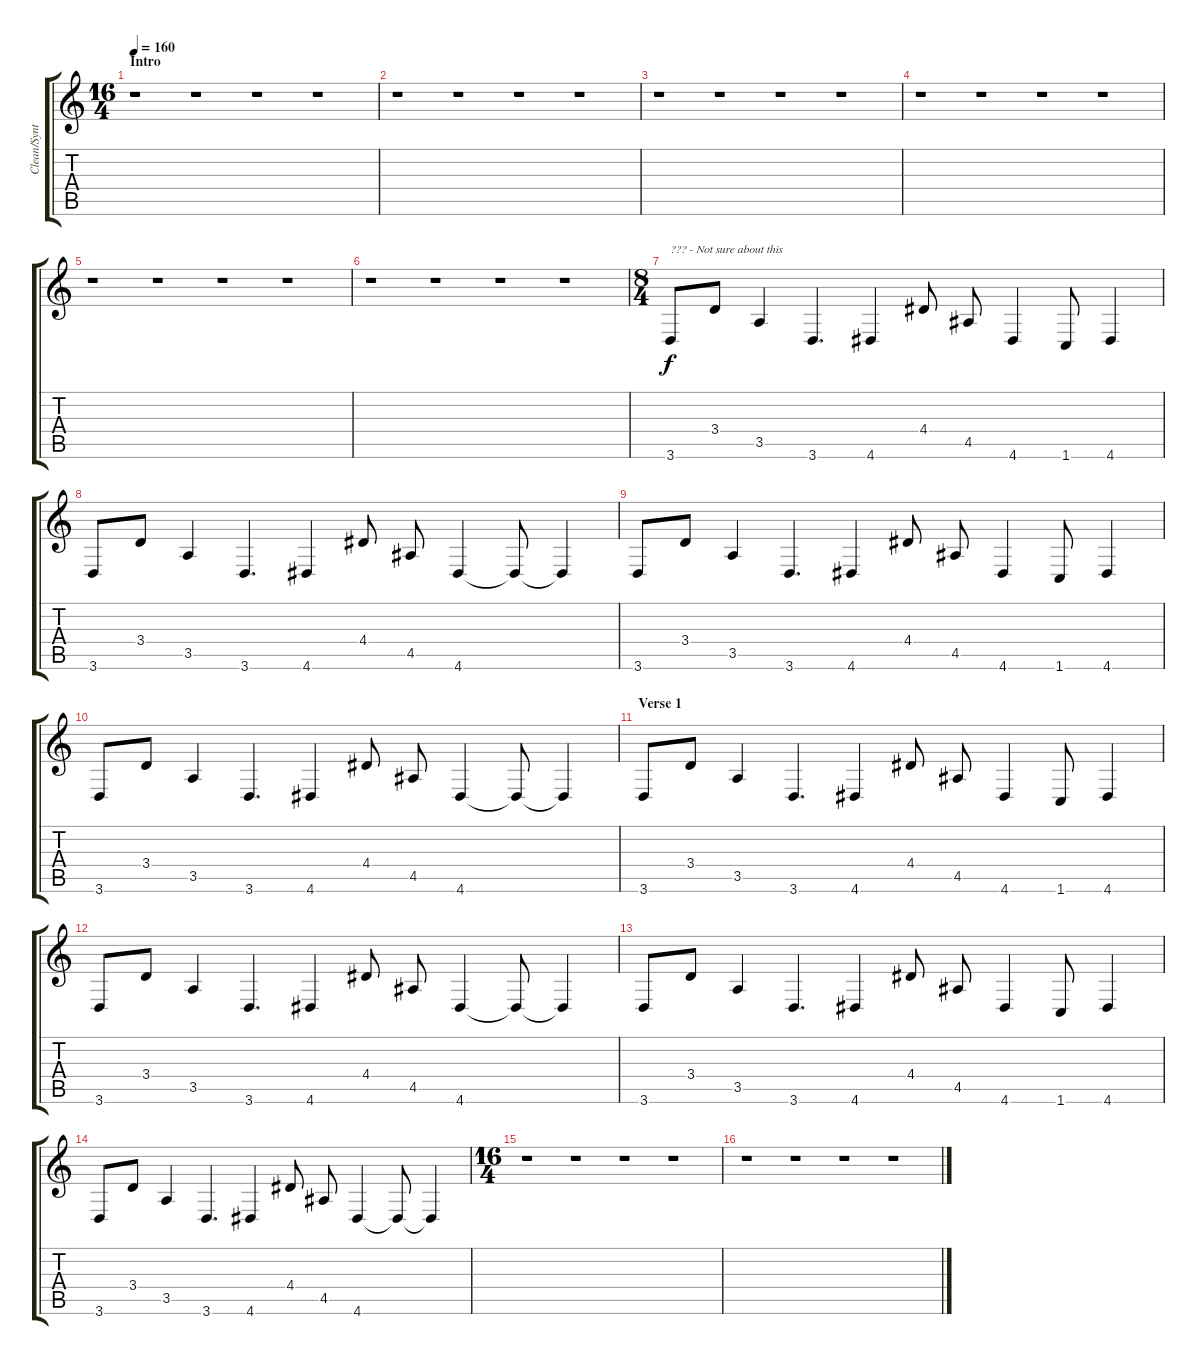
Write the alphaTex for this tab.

\track ("Clean/Synth" "Clean/Synt") {instrument acousticguitarsteel}
\staff {score tabs}
\tuning (Db4 Ab3 E3 B2 Gb2 B1) {hide}
\ts (16 4)
\section ("" "Intro")
\tempo 160
\clef g2
\ks c
r.1{dy f instrument acousticguitarsteel} r.1 r.1 r.1 |
r.1 r.1 r.1 r.1 |
r.1 r.1 r.1 r.1 |
r.1 r.1 r.1 r.1 |
r.1 r.1 r.1 r.1 |
r.1 r.1 r.1 r.1 |
\ts (8 4)
3.6.8{txt "??? - Not sure about this"} 3.4.8 3.5.4 3.6.4{d} 4.6.4 4.4.8 4.5.8 4.6.4 1.6.8 4.6.4 |
3.6.8 3.4.8 3.5.4 3.6.4{d} 4.6.4 4.4.8 4.5.8 4.6.4 4.6{t}.8 4.6{t}.4 |
3.6.8 3.4.8 3.5.4 3.6.4{d} 4.6.4 4.4.8 4.5.8 4.6.4 1.6.8 4.6.4 |
3.6.8 3.4.8 3.5.4 3.6.4{d} 4.6.4 4.4.8 4.5.8 4.6.4 4.6{t}.8 4.6{t}.4 |
\section ("" "Verse 1")
3.6.8 3.4.8 3.5.4 3.6.4{d} 4.6.4 4.4.8 4.5.8 4.6.4 1.6.8 4.6.4 |
3.6.8 3.4.8 3.5.4 3.6.4{d} 4.6.4 4.4.8 4.5.8 4.6.4 4.6{t}.8 4.6{t}.4 |
3.6.8 3.4.8 3.5.4 3.6.4{d} 4.6.4 4.4.8 4.5.8 4.6.4 1.6.8 4.6.4 |
3.6.8 3.4.8 3.5.4 3.6.4{d} 4.6.4 4.4.8 4.5.8 4.6.4 4.6{t}.8 4.6{t}.4 |
\ts (16 4)
r.1 r.1 r.1 r.1 |
r.1 r.1 r.1 r.1
